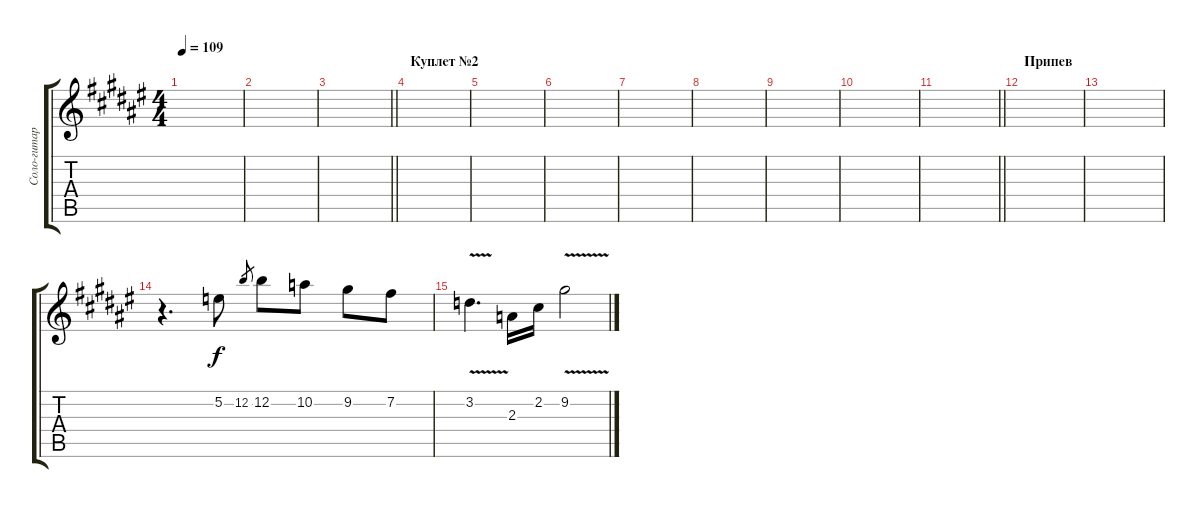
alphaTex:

\track ("Соло-гитара (Р.Чуйков)" "Соло-гитар") {instrument distortionguitar}
\staff {score tabs}
\tuning (E4 B3 G3 D3 A2 E2) {hide}
\ts (4 4)
\tempo 109
\clef g2
\ks f#
|
|
\barLineRight lightlight
|
\section ("" "Куплет №2")
|
|
|
|
|
|
|
\barLineRight lightlight
|
\section ("" "Припев")
|
|
r.4{d} 5.2.8 12.2.8{gr} 12.2.8 10.2.8 9.2.8 7.2.8 |
3.2{v}.4{d} 2.3.16 2.2.16 9.2{v}.2
